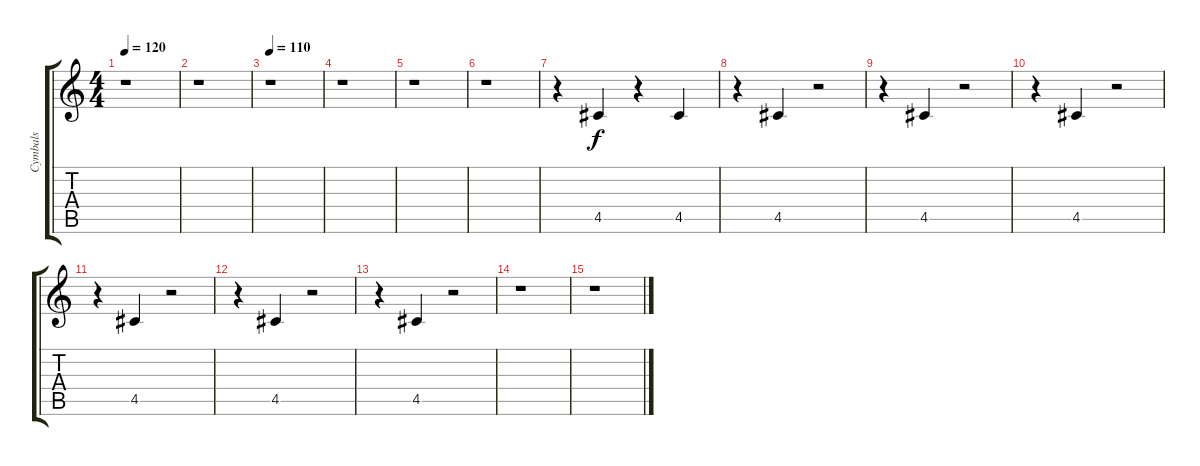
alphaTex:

\track ("Cymbals" "Cymbals") {instrument acousticguitarnylon}
\staff {score tabs}
\tuning (E4 B3 G3 D3 A2 E2) {hide}
\ts (4 4)
\tempo 120
\clef g2
\ks c
r.1{dy mf} |
r.1 |
\tempo 110
r.1 |
r.1 |
r.1 |
r.1 |
r.4 4.5.4{dy f} r.4 4.5.4 |
r.4 4.5.4 r.2 |
r.4 4.5.4 r.2 |
r.4 4.5.4 r.2 |
r.4 4.5.4 r.2 |
r.4 4.5.4 r.2 |
r.4 4.5.4 r.2 |
r.1 |
r.1
